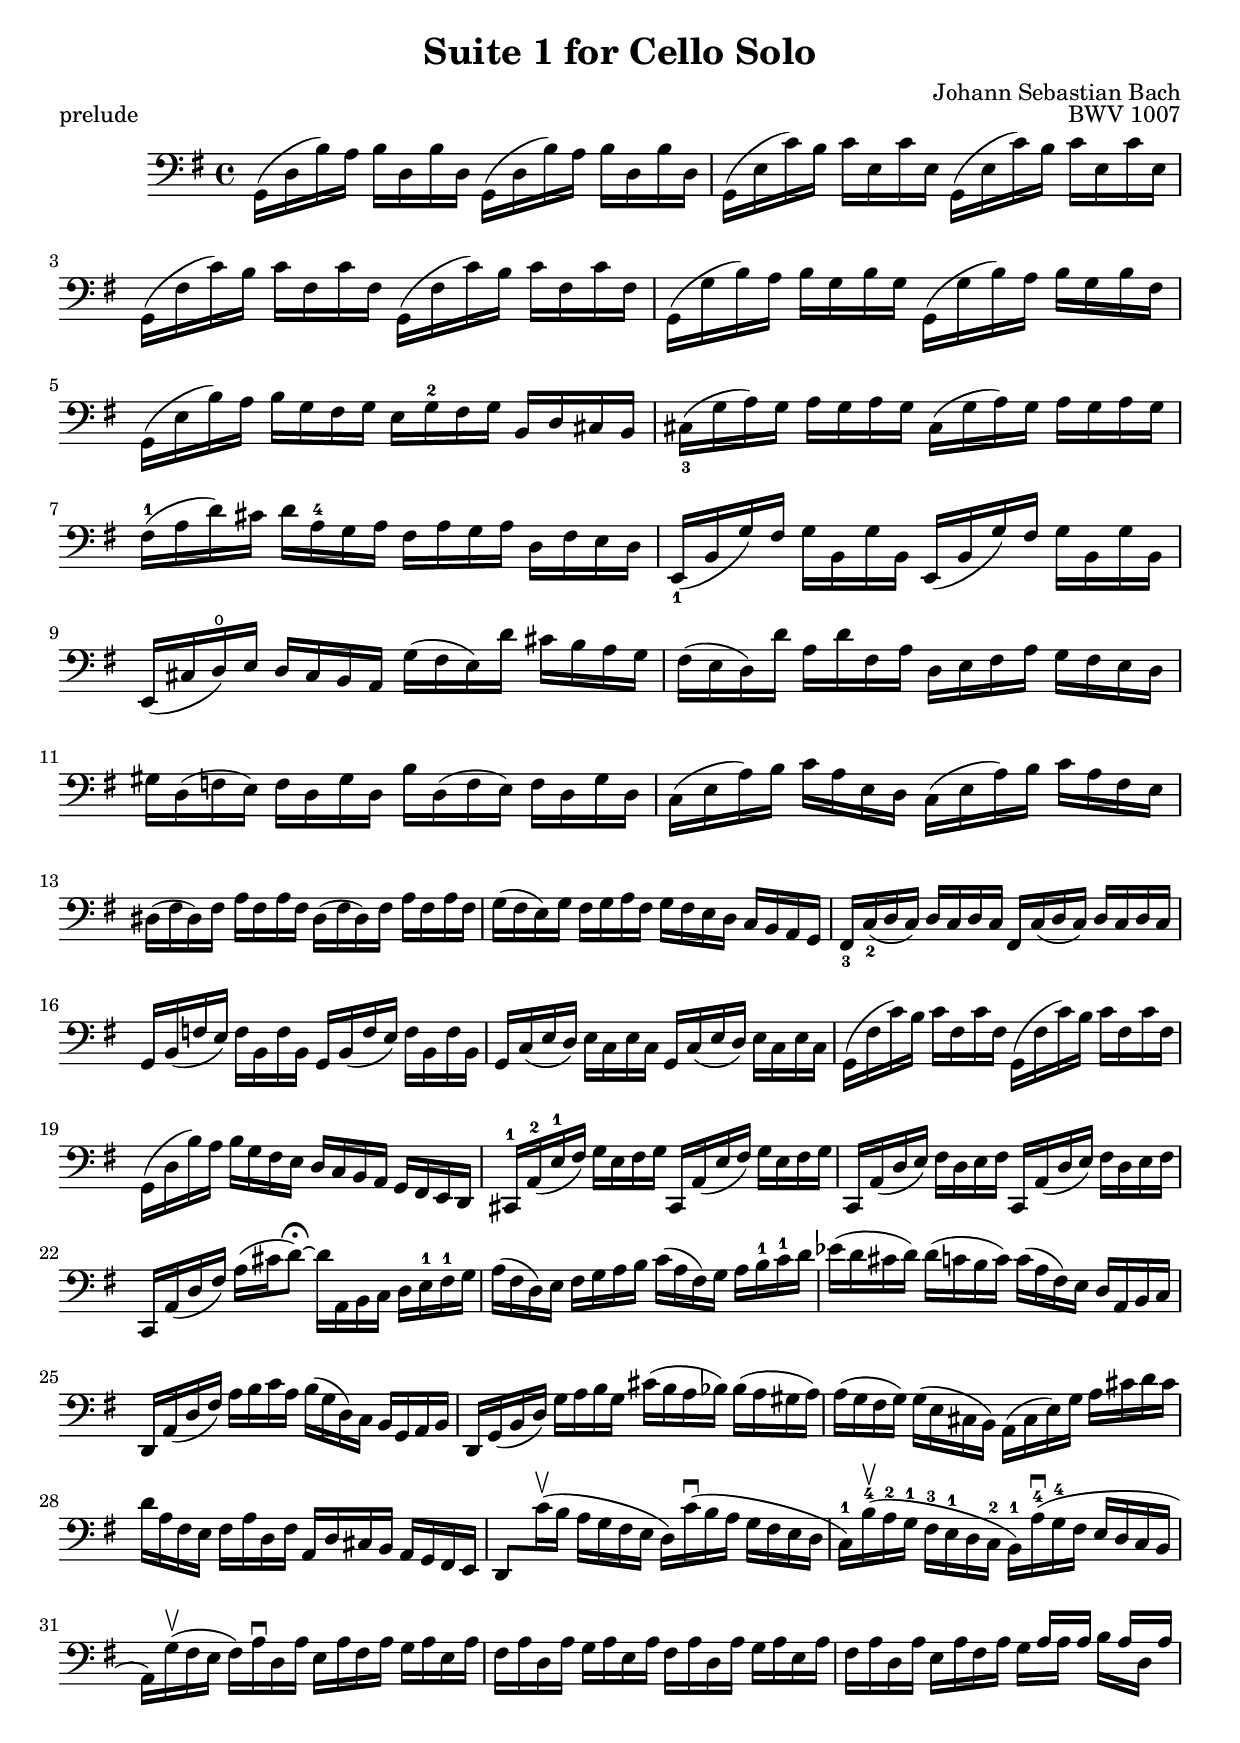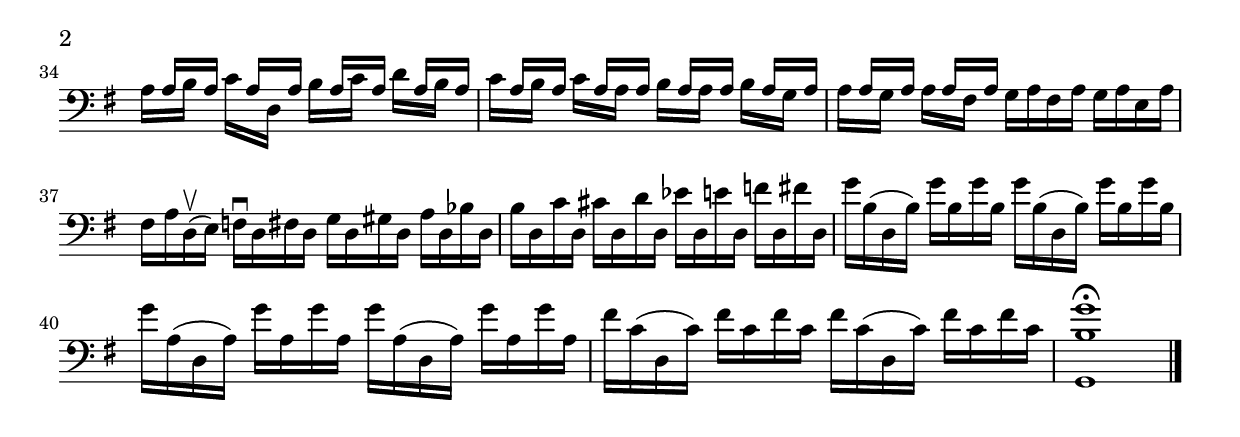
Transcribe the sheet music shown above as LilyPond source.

\version "2.18.2"

\header {
  title = "Suite 1 for Cello Solo"
  %% instrument = "Cello"
  composer = "Johann Sebastian Bach"
  opus = "BWV 1007"
}

\version "2.18.2"

\version "2.18.2"

fngrBelow =  \set fingeringOrientations = #'(down)


prelude = \context Staff \relative c {

  \time 4/4
  \key g \major
  \set Staff.midiInstrument = "cello"

  g16( d' b') a b d, b' d, g,( d' b') a b d, b' d, |
  g,(e' c') b c e, c' e, g,(e' c') b c e, c' e, |
  g,( fis' c') b c fis, c' fis, g,( fis' c') b c fis, c' fis, |
  g,( g' b) a b g b g g,( g' b) a b g b fis |
  \barNumberCheck #5
  g,( e' b') a b g fis g e g-2 fis g b, d cis b |
  \fngrBelow <cis-3>( g' a) g a g a g cis,( g' a) g a g a g |
  fis-1( a d) cis d a-4 g a fis a g a d, fis e d |
  \fngrBelow <e,-1>( b' g') fis g b, g' b, e,( b' g') fis g b, g' b, |
  e,( cis' d^\open) e d cis b a g'( fis e) d' cis b a g |
  \barNumberCheck #10
  fis( e d) d' a d fis, a d, e fis a g fis e d |
  gis d( f e) f d gis d b' d,( f e) f d gis d |
  c( e a) b c a e d c( e a) b c a fis e |
  dis( fis dis) fis a fis a fis dis( fis dis) fis a fis a fis |
  g( fis e) g fis g a fis g fis e d c b a g |
  \barNumberCheck #15
  \fngrBelow <fis-3> \fngrBelow <c'-2>( d c) d c d c fis, c'( d c) d c d c |
  g b( f' e) f b, f' b, g b( f' e) f b, f' b, |
  g c( e d) e c e c g c( e d) e c e c |
  g( fis' c') b c fis, c' fis, g,( fis' c') b c fis, c' fis, |
  g,( d' b') a b g fis e d c b a g fis e d |
  \barNumberCheck #20
  cis-1 a'-2( e'-1 fis) g e fis g cis,, a'( e' fis) g e fis g |
  c,, a'( d e) fis d e fis c, a'( d e) fis d e fis |
  c, a'( d fis) a( cis d8~\fermata) d16 a, b c d e-1 fis-1 g |
  a( fis d) e fis g a b c( a fis) g a b-1 c-1 d |
  ees( d cis d) d( c b c) c( a fis) e d a b c |
  \barNumberCheck #25
  d, a'( d fis) a b c a b( g d) c b g a b |
  d, g( b d) g a b g cis( b a bes) bes( a gis a) |
  a( g fis g) g( e cis b) a( cis e) g a cis d cis |
  d a fis e fis a d, fis a, d cis b a g fis e |
  \override Beam.auto-knee-gap = #3
  d8 c''16\upbow( b a g fis e d) c'\downbow( b a g fis e d |
  \barNumberCheck #30
  \override Beam.auto-knee-gap = #5.5 % TODO: can we reset this without specifying gap?
  c-1) b'\upbow-4( a-2 g-1 fis-3 e-1 d c-2 b-1) a'\downbow-4( g-4 fis e d c b |
  a) g'\upbow( fis e fis) a\downbow d, a' e a fis a g a e a |
  fis a d, a' g a e a fis a d, a' g a e a |
  fis a d, a' e a fis a <<{s a[ s a] s a[ s a]}
                          \\ {g[ s a] s b[ s d,] s}>> |
  <<{s a'[ s a] s a[ s a] s a[ s a] s a[ s a]}
    \\ {a[ s b] s c[ s d,] s b'[ s c] s d[ s b] s}>> |
  \barNumberCheck #35
  <<{s a[ s a] s a[ s a] s a[ s a] s a[ s a]}
    \\ {c[ s b] s c[ s a] s b[ s a] s b[ s g] s}>> |
  <<{s a[ s a] s a[ s a]} \\ {a[ s g] s a[ s fis] s}>> g a fis a g a e a |
  fis a d,\upbow( e) f\downbow d fis d g d gis d a' d, bes' d, |
  b' d, c' d, cis' d, d' d, ees' d, e' d, f' d, fis' d, |
  g' b,( d, b') g' b, g' b, g' b,( d, b') g' b, g' b, |
  \barNumberCheck #40
  g' a,( d, a') g' a, g' a, g' a,( d, a') g' a, g' a, |
  fis' c( d, c') fis c fis c fis c( d, c') fis c fis c |
  <g, b' g'>1\fermata | \bar "|."
}


\book {
  \score {
    {
      \clef "bass" {\prelude}
    }
    \header { piece = "prelude"}
    \layout {}
    % uncomment the following line to generate midi.
    % \midi {}
  }
}
